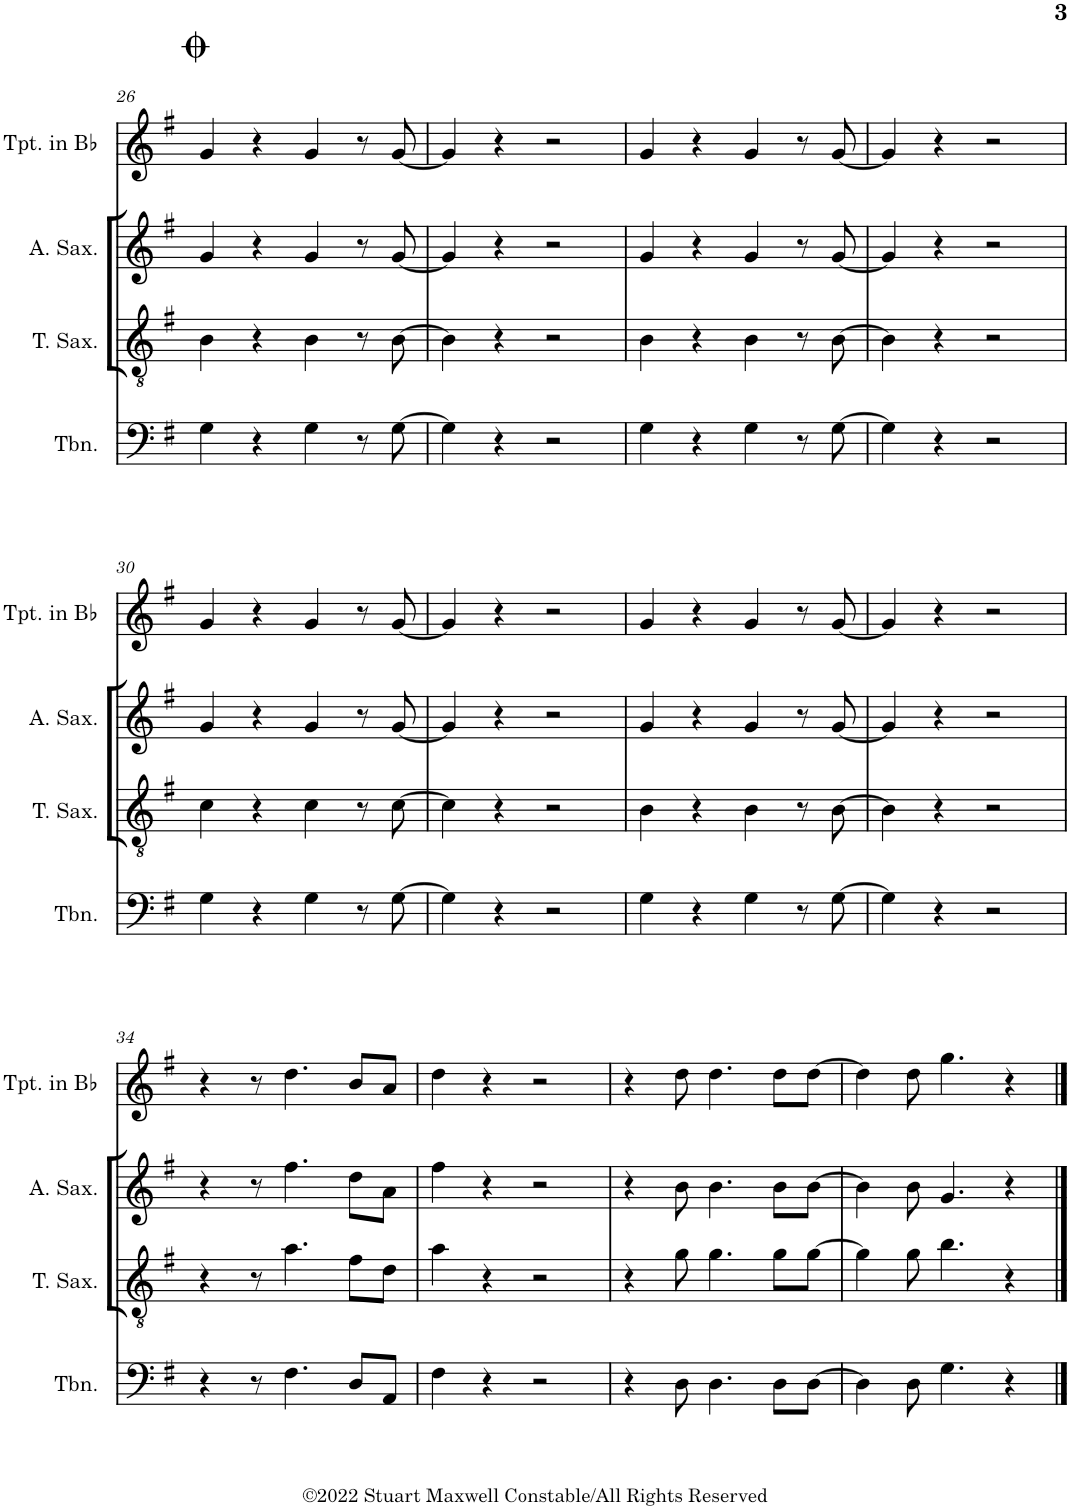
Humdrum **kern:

**kern	**kern	**kern	**kern
*part4	*part3	*part2	*part1
*staff4	*staff3	*staff2	*staff1
*I"Trombone	*I"Tenor Saxophone	*I"Alto Saxophone	*I"Trumpet in Bb
*I'Tbn.	*I'T. Sax.	*I'A. Sax.	*I'Tpt. in Bb
!!LO:PB:g=z
*clefF4	*clefGv2	*clefG2	*clefG2
*	*Trd8c14	*Trd5c9	*Trd1c2
*k[f#]	*k[f#]	*k[f#]	*k[f#]
*M4/4	*M4/4	*M4/4	*M4/4
=26	=26	=26	=26
4G\	4B\	4g/	4g/
4r	4r	4r	4r
4G\	4B\	4g/	4g/
8r	8r	8r	8r
[8G\	[8B\	[8g/	[8g/
=27	=27	=27	=27
4G\]	4B\]	4g/]	4g/]
4r	4r	4r	4r
2r	2r	2r	2r
=28	=28	=28	=28
4G\	4B\	4g/	4g/
4r	4r	4r	4r
4G\	4B\	4g/	4g/
8r	8r	8r	8r
[8G\	[8B\	[8g/	[8g/
=29	=29	=29	=29
4G\]	4B\]	4g/]	4g/]
4r	4r	4r	4r
2r	2r	2r	2r
!!LO:LB:g=z
=30	=30	=30	=30
4G\	4c\	4g/	4g/
4r	4r	4r	4r
4G\	4c\	4g/	4g/
8r	8r	8r	8r
[8G\	[8c\	[8g/	[8g/
=31	=31	=31	=31
4G\]	4c\]	4g/]	4g/]
4r	4r	4r	4r
2r	2r	2r	2r
=32	=32	=32	=32
4G\	4B\	4g/	4g/
4r	4r	4r	4r
4G\	4B\	4g/	4g/
8r	8r	8r	8r
[8G\	[8B\	[8g/	[8g/
=33	=33	=33	=33
4G\]	4B\]	4g/]	4g/]
4r	4r	4r	4r
2r	2r	2r	2r
!!LO:LB:g=z
=34	=34	=34	=34
4r	4r	4r	4r
8r	8r	8r	8r
4.F#\	4.a\	4.ff#\	4.dd\
8D/L	8f#\L	8dd\L	8b/L
8AA/J	8d\J	8a\J	8a/J
=35	=35	=35	=35
4F#\	4a\	4ff#\	4dd\
4r	4r	4r	4r
2r	2r	2r	2r
=36	=36	=36	=36
4r	4r	4r	4r
8D\	8g\	8b\	8dd\
4.D\	4.g\	4.b\	4.dd\
8D\L	8g\L	8b\L	8dd\L
[8D\J	[8g\J	[8b\J	[8dd\J
=37	=37	=37	=37
4D\]	4g\]	4b\]	4dd\]
8D\	8g\	8b\	8dd\
4.G\	4.b\	4.g/	4.gg\
4r	4r	4r	4r
==	==	==	==
*-	*-	*-	*-
